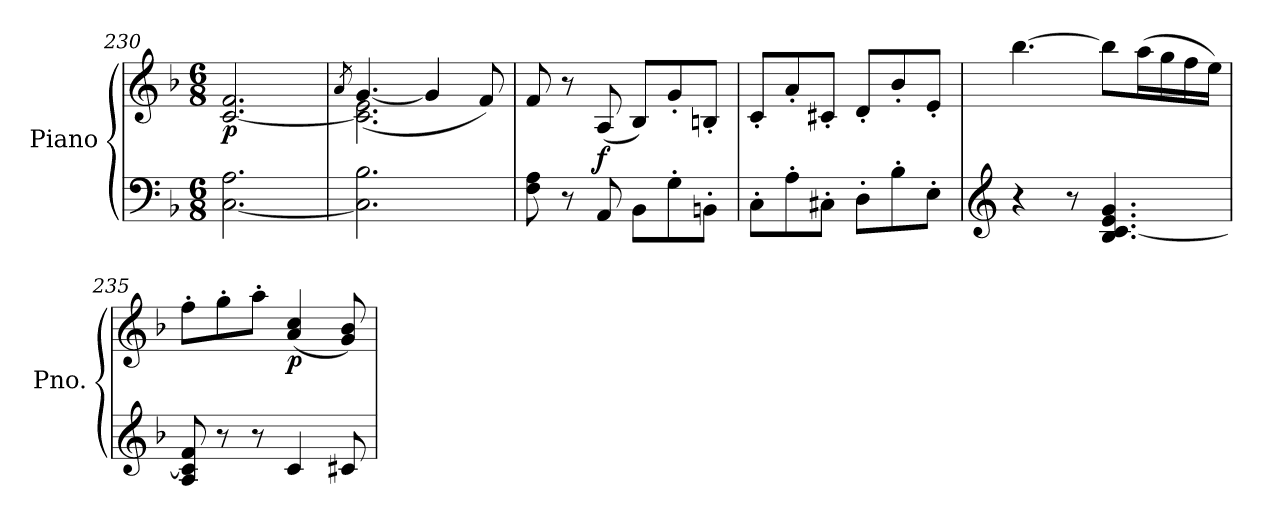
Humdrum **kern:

**kern	**kern	**dynam
*part1	*part1	*part1
*staff2	*staff1	*staff1/2
*I"Piano	*	*
*I'Pno.	*	*
*clefF4	*clefG2	*
*k[b-]	*k[b-]	*
*M6/8	*M6/8	*
=230	=230	=230
!	!	!LO:DY:b
[2.C\ 2.A\	[2.c/ 2.f/	p
=231	=231	=231
*	*^	*
.	.	8qa!/	.
2.C\] 2.B-\	2.c\] 2.e\	(>[4.g/	.
.	.	4g/]	.
.	.	8f/)	.
*	*v	*v	*
=232	=232	=232
8F\ 8A\	8f/	.
8r	8r	.
!	!	!LO:DY:b
8AA/	(<8A/	f
8BB-\L	8B-/L)	.
8G'\	8g'/	.
8BBn'\J	8Bn'/J	.
=233	=233	=233
8C'\L	8c'/L	.
8A'\	8a'/	.
8C#X'\J	8c#X'/J	.
8D'\L	8d'/L	.
8B-'\	8b-'/	.
8E'\J	8e'/J	.
!!LO:LB:g=z
=234	=234	=234
*clefG2	*	*
4r	[4.bb-\	.
8r	.	.
4.B-/ [4.c/ 4.e/ 4.g/	8bb-\L]	.
.	(>16aa\L	.
.	16gg\	.
.	16ff\	.
.	16ee\JJ)	.
=235	=235	=235
8A/ 8c/] 8f/	8ff'\L	.
8r	8gg'\	.
8r	8aa'\J	.
!	!	!LO:DY:b
4c/	(<4a/ 4cc/	p
8c#X/	8g/ 8b-/)	.
=	=	=
*-	*-	*-
